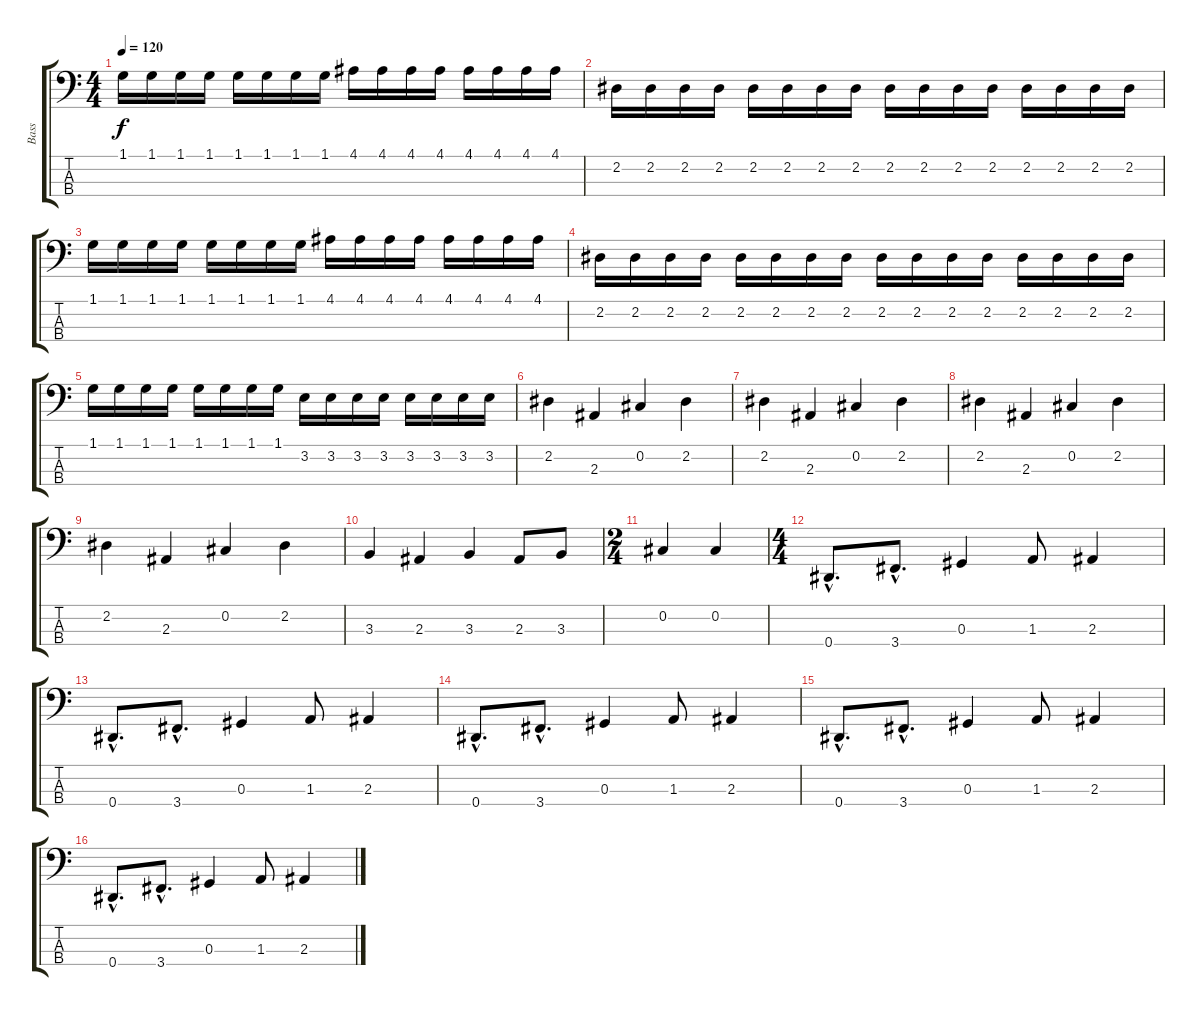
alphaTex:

\track ("Bass" "Bass") {instrument electricbassfinger}
\staff {score tabs}
\tuning (Gb2 Db2 Ab1 Eb1) {hide}
\ts (4 4)
\tempo 120
\clef f4
\ks c
1.1.16{dy f} 1.1.16 1.1.16 1.1.16 1.1.16 1.1.16 1.1.16 1.1.16 4.1.16 4.1.16 4.1.16 4.1.16 4.1.16 4.1.16 4.1.16 4.1.16 |
2.2.16 2.2.16 2.2.16 2.2.16 2.2.16 2.2.16 2.2.16 2.2.16 2.2.16 2.2.16 2.2.16 2.2.16 2.2.16 2.2.16 2.2.16 2.2.16 |
1.1.16 1.1.16 1.1.16 1.1.16 1.1.16 1.1.16 1.1.16 1.1.16 4.1.16 4.1.16 4.1.16 4.1.16 4.1.16 4.1.16 4.1.16 4.1.16 |
2.2.16 2.2.16 2.2.16 2.2.16 2.2.16 2.2.16 2.2.16 2.2.16 2.2.16 2.2.16 2.2.16 2.2.16 2.2.16 2.2.16 2.2.16 2.2.16 |
1.1.16 1.1.16 1.1.16 1.1.16 1.1.16 1.1.16 1.1.16 1.1.16 3.2.16 3.2.16 3.2.16 3.2.16 3.2.16 3.2.16 3.2.16 3.2.16 |
2.2.4 2.3.4 0.2.4 2.2.4 |
2.2.4 2.3.4 0.2.4 2.2.4 |
2.2.4 2.3.4 0.2.4 2.2.4 |
2.2.4 2.3.4 0.2.4 2.2.4 |
3.3.4 2.3.4 3.3.4 2.3.8 3.3.8 |
\ts (2 4)
0.2.4 0.2.4 |
\ts (4 4)
0.4{hac}.8{d} 3.4{hac}.8{d} 0.3.4 1.3.8 2.3.4 |
0.4{hac}.8{d} 3.4{hac}.8{d} 0.3.4 1.3.8 2.3.4 |
0.4{hac}.8{d} 3.4{hac}.8{d} 0.3.4 1.3.8 2.3.4 |
0.4{hac}.8{d} 3.4{hac}.8{d} 0.3.4 1.3.8 2.3.4 |
0.4{hac}.8{d} 3.4{hac}.8{d} 0.3.4 1.3.8 2.3.4
